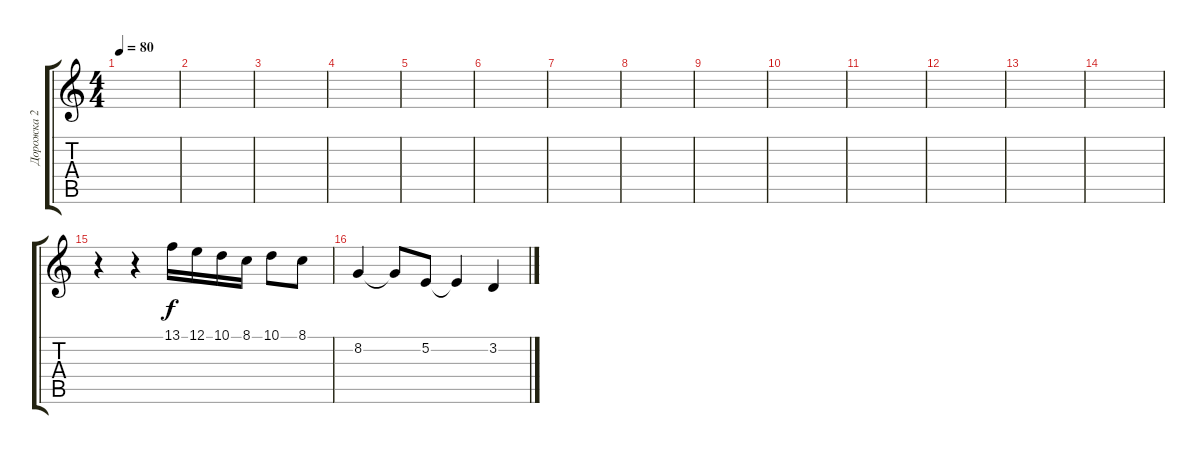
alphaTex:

\track ("Дорожка 2" "Дорожка 2") {instrument panflute}
\staff {score tabs}
\tuning (E4 B3 G3 D3 A2 E2) {hide}
\ts (4 4)
\tempo 80
\clef g2
\ks c
|
|
|
|
|
|
|
|
|
|
|
|
|
|
r.4 r.4 13.1.16 12.1.16 10.1.16 8.1.16 10.1.8 8.1.8 |
8.2.4 8.2{t}.8 5.2.8 5.2{t}.4 3.2.4
